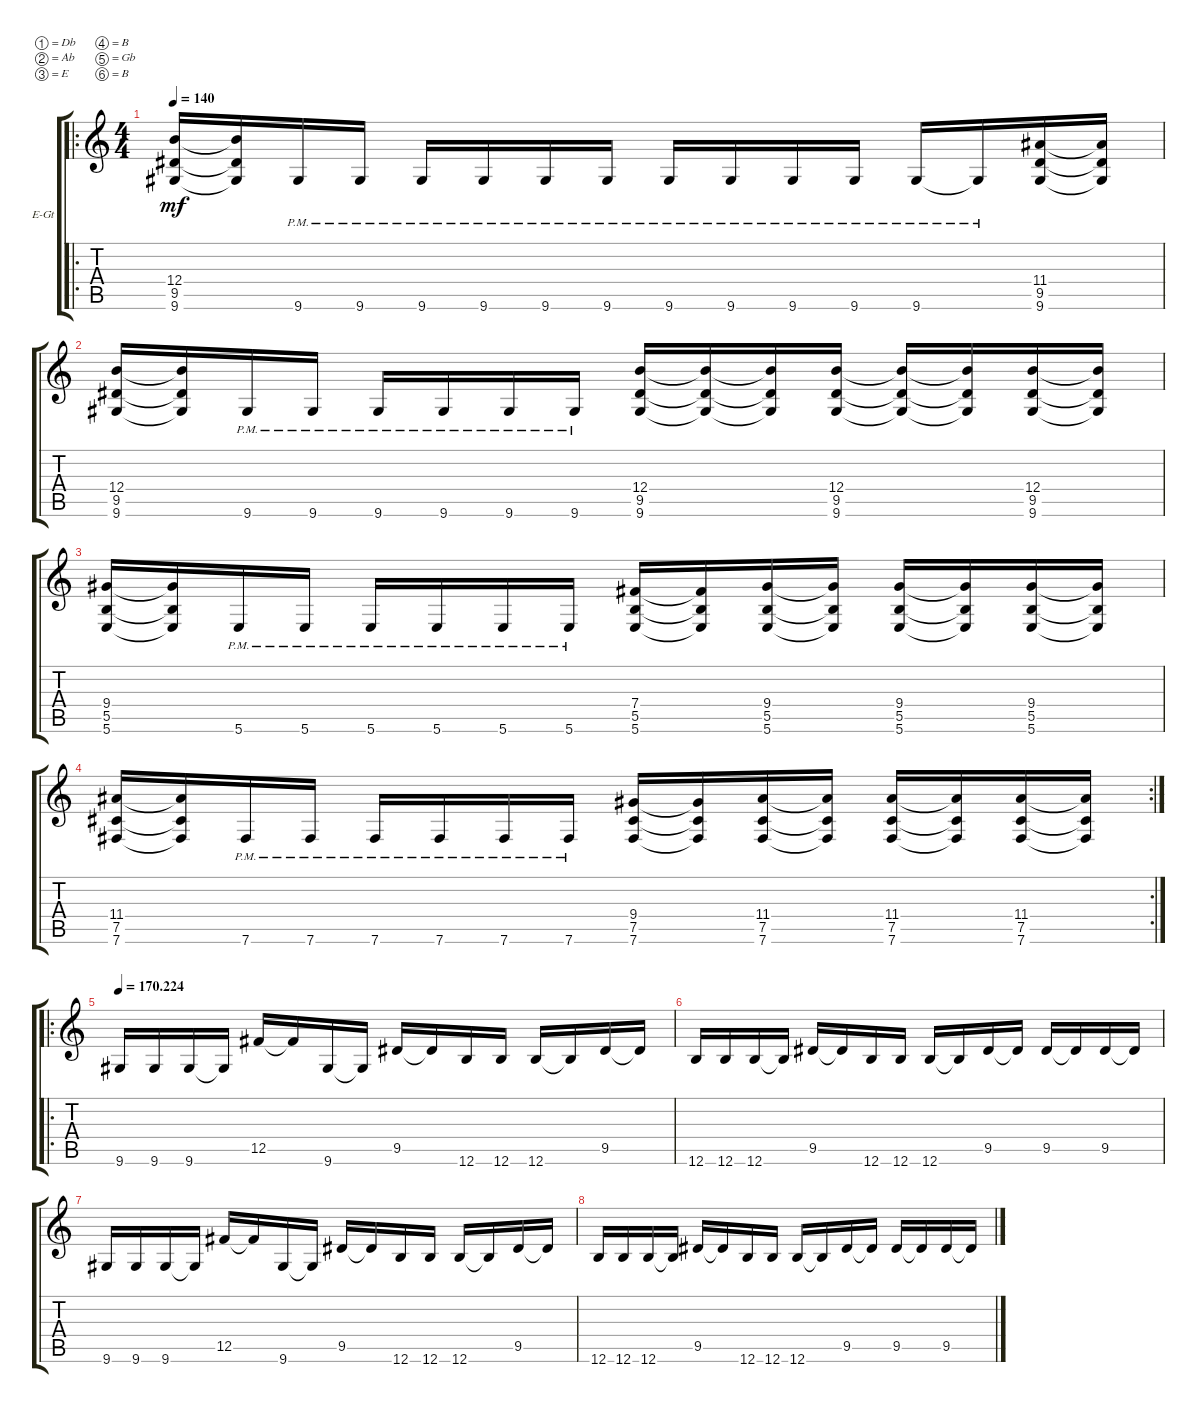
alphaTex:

\bracketExtendMode groupsimilarinstruments
\firstSystemTrackNameOrientation horizontal
\otherSystemsTrackNameOrientation horizontal
\track ("Rhythm" "E-Gt") {instrument distortionguitar}
\staff {score tabs}
\tuning (Db4 Ab3 E3 B2 Gb2 B1)
\ro
\ts (4 4)
\tempo 140
\clef g2
\ks c
(9.6 9.5 12.4).16{dy mf instrument distortionguitar} (9.6{t} 9.5{t} 12.4{t}).16 9.6{pm}.16 9.6{pm}.16 9.6{pm}.16 9.6{pm}.16 9.6{pm}.16 9.6{pm}.16 9.6{pm}.16 9.6{pm}.16 9.6{pm}.16 9.6{pm}.16 9.6{pm}.16 9.6{pm t}.16 (9.6 9.5 11.4).16 (9.6{t} 9.5{t} 11.4{t}).16 |
(9.6 9.5 12.4).16 (9.6{t} 9.5{t} 12.4{t}).16 9.6{pm}.16 9.6{pm}.16 9.6{pm}.16 9.6{pm}.16 9.6{pm}.16 9.6{pm}.16 (9.6 9.5 12.4).16 (9.6{t} 9.5{t} 12.4{t}).16 (9.6{t} 9.5{t} 12.4{t}).16 (9.6 9.5 12.4).16 (9.6{t} 9.5{t} 12.4{t}).16 (9.6{t} 9.5{t} 12.4{t}).16 (9.6 9.5 12.4).16 (9.6{t} 9.5{t} 12.4{t}).16 |
(5.6 5.5 9.4).16 (5.6{t} 5.5{t} 9.4{t}).16 5.6{pm}.16 5.6{pm}.16 5.6{pm}.16 5.6{pm}.16 5.6{pm}.16 5.6{pm}.16 (5.6 5.5 7.4).16 (5.6{t} 5.5{t} 7.4{t}).16 (5.6 5.5 9.4).16 (5.6{t} 5.5{t} 9.4{t}).16 (5.6 5.5 9.4).16 (5.6{t} 5.5{t} 9.4{t}).16 (5.6 9.4 5.5).16 (5.6{t} 9.4{t} 5.5{t}).16 |
\rc 2
(7.6 7.5 11.4).16 (7.6{t} 7.5{t} 11.4{t}).16 7.6{pm}.16 7.6{pm}.16 7.6{pm}.16 7.6{pm}.16 7.6{pm}.16 7.6{pm}.16 (7.6 7.5 9.4).16 (7.6{t} 7.5{t} 9.4{t}).16 (7.6 7.5 11.4).16 (7.6{t} 7.5{t} 11.4{t}).16 (7.6 7.5 11.4).16 (7.6{t} 7.5{t} 11.4{t}).16 (7.6 11.4 7.5).16 (7.6{t} 11.4{t} 7.5{t}).16 |
\ro
\tempo
170.224 9.6.16 9.6.16 9.6.16 9.6{t}.16 12.5.16 12.5{t}.16 9.6.16 9.6{t}.16 9.5.16 9.5{t}.16 12.6.16 12.6.16 12.6.16 12.6{t}.16 9.5.16 9.5{t}.16 |
12.6.16 12.6.16 12.6.16 12.6{t}.16 9.5.16 9.5{t}.16 12.6.16 12.6.16 12.6.16 12.6{t}.16 9.5.16 9.5{t}.16 9.5.16 9.5{t}.16 9.5.16 9.5{t}.16 |
9.6.16 9.6.16 9.6.16 9.6{t}.16 12.5.16 12.5{t}.16 9.6.16 9.6{t}.16 9.5.16 9.5{t}.16 12.6.16 12.6.16 12.6.16 12.6{t}.16 9.5.16 9.5{t}.16 |
12.6.16 12.6.16 12.6.16 12.6{t}.16 9.5.16 9.5{t}.16 12.6.16 12.6.16 12.6.16 12.6{t}.16 9.5.16 9.5{t}.16 9.5.16 9.5{t}.16 9.5.16 9.5{t}.16
